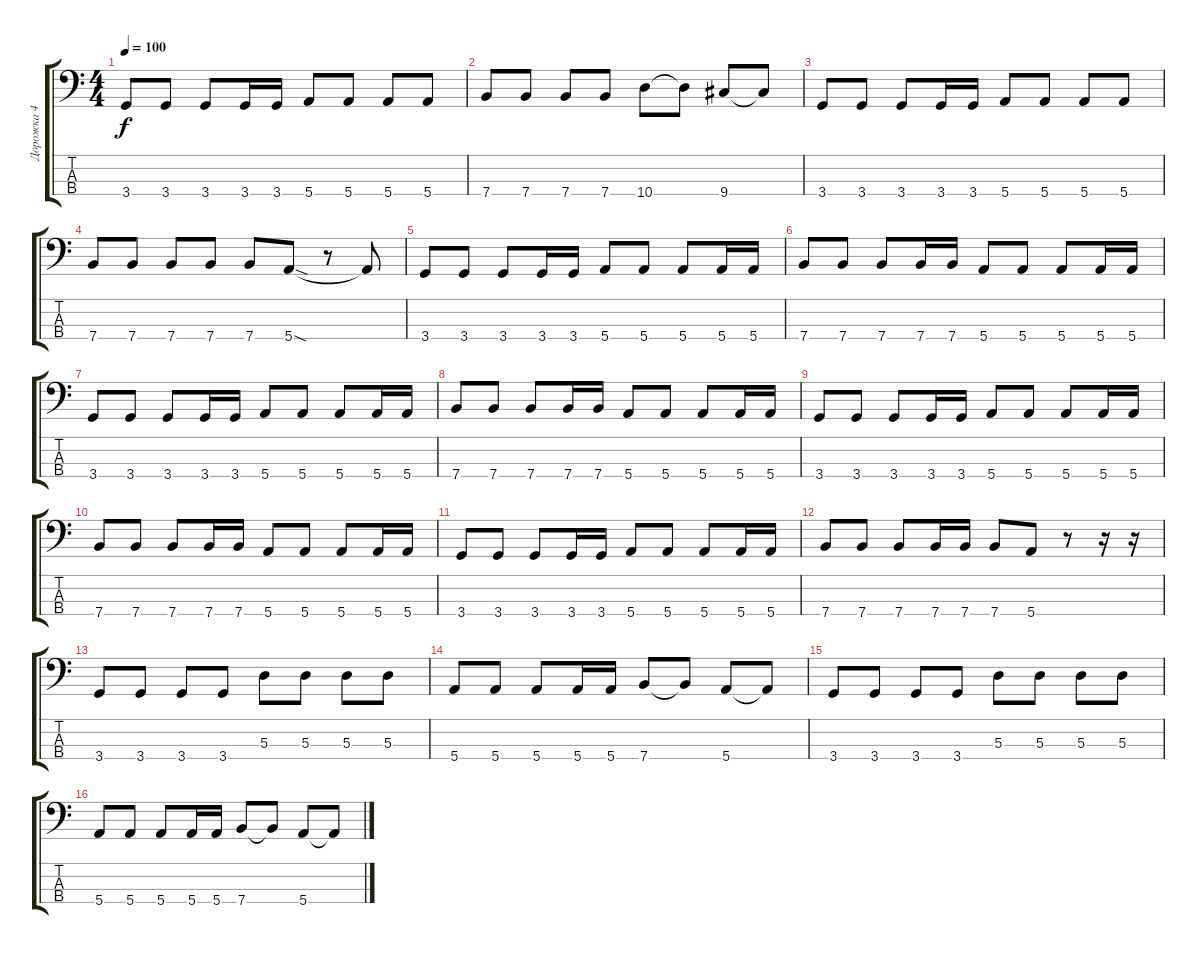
\track ("Дорожка 4" "Дорожка 4") {instrument electricbassfinger}
\staff {score tabs}
\tuning (G2 D2 A1 E1) {hide}
\ts (4 4)
\tempo 100
\clef f4
\ks c
3.4.8{dy f} 3.4.8 3.4.8 3.4.16 3.4.16 5.4.8 5.4.8 5.4.8 5.4.8 |
7.4.8 7.4.8 7.4.8 7.4.8 10.4.8 10.4{t}.8 9.4.8 9.4{t}.8 |
3.4.8 3.4.8 3.4.8 3.4.16 3.4.16 5.4.8 5.4.8 5.4.8 5.4.8 |
7.4.8 7.4.8 7.4.8 7.4.8 7.4.8 5.4{sod}.8 r.8 5.4{t}.8 |
3.4.8 3.4.8 3.4.8 3.4.16 3.4.16 5.4.8 5.4.8 5.4.8 5.4.16 5.4.16 |
7.4.8 7.4.8 7.4.8 7.4.16 7.4.16 5.4.8 5.4.8 5.4.8 5.4.16 5.4.16 |
3.4.8 3.4.8 3.4.8 3.4.16 3.4.16 5.4.8 5.4.8 5.4.8 5.4.16 5.4.16 |
7.4.8 7.4.8 7.4.8 7.4.16 7.4.16 5.4.8 5.4.8 5.4.8 5.4.16 5.4.16 |
3.4.8 3.4.8 3.4.8 3.4.16 3.4.16 5.4.8 5.4.8 5.4.8 5.4.16 5.4.16 |
7.4.8 7.4.8 7.4.8 7.4.16 7.4.16 5.4.8 5.4.8 5.4.8 5.4.16 5.4.16 |
3.4.8 3.4.8 3.4.8 3.4.16 3.4.16 5.4.8 5.4.8 5.4.8 5.4.16 5.4.16 |
7.4.8 7.4.8 7.4.8 7.4.16 7.4.16 7.4.8 5.4.8 r.8 r.16 r.16 |
3.4.8 3.4.8 3.4.8 3.4.8 5.3.8 5.3.8 5.3.8 5.3.8 |
5.4.8 5.4.8 5.4.8 5.4.16 5.4.16 7.4.8 7.4{t}.8 5.4.8 5.4{t}.8 |
3.4.8 3.4.8 3.4.8 3.4.8 5.3.8 5.3.8 5.3.8 5.3.8 |
5.4.8 5.4.8 5.4.8 5.4.16 5.4.16 7.4.8 7.4{t}.8 5.4.8 5.4{t}.8
